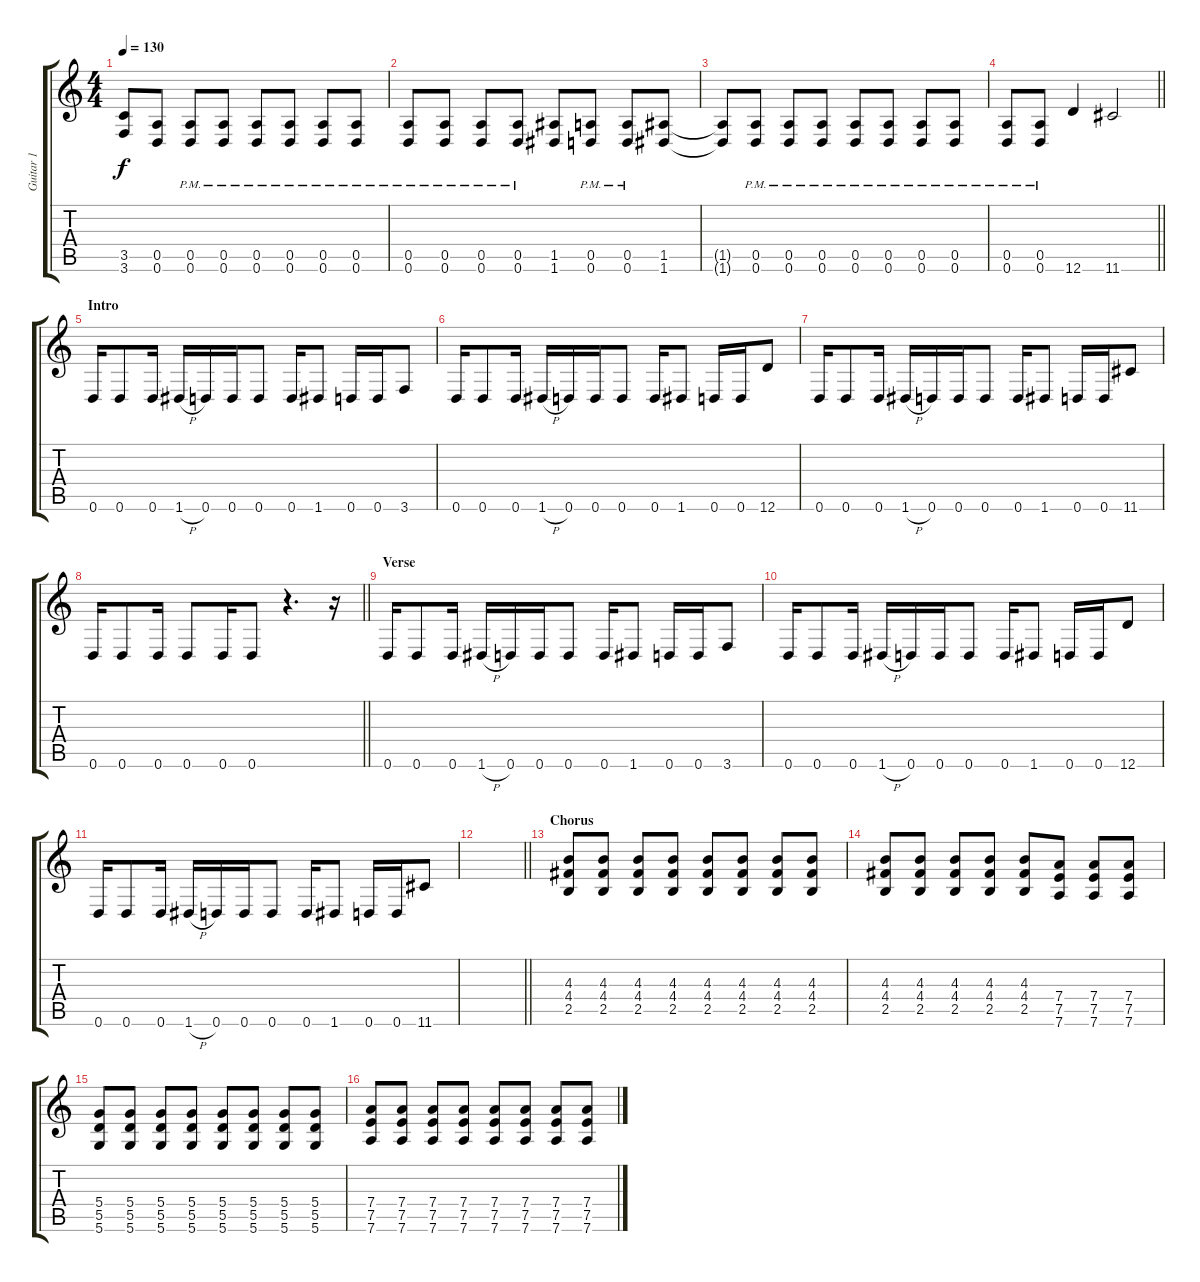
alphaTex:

\track ("Guitar 1" "Guitar 1") {instrument distortionguitar}
\staff {score tabs}
\tuning (E4 B3 G3 D3 A2 D2) {hide}
\ts (4 4)
\tempo 130
\clef g2
\ks c
(3.5{t} 3.6{t}).8{dy f} (0.5 0.6).8 (0.5{pm} 0.6{pm}).8 (0.5{pm} 0.6{pm}).8 (0.5{pm} 0.6{pm}).8 (0.5{pm} 0.6{pm}).8 (0.5{pm} 0.6{pm}).8 (0.5{pm} 0.6{pm}).8 |
(0.5{pm} 0.6{pm}).8 (0.5{pm} 0.6{pm}).8 (0.5{pm} 0.6{pm}).8 (0.5{pm} 0.6{pm}).8 (1.5 1.6).8 (0.5{pm} 0.6{pm}).8 (0.5{pm} 0.6{pm}).8 (1.5 1.6).8 |
(1.5{t} 1.6{t}).8 (0.5{pm} 0.6{pm}).8 (0.5{pm} 0.6{pm}).8 (0.5{pm} 0.6{pm}).8 (0.5{pm} 0.6{pm}).8 (0.5{pm} 0.6{pm}).8 (0.5{pm} 0.6{pm}).8 (0.5{pm} 0.6{pm}).8 |
\barLineRight lightlight
(0.5{pm} 0.6{pm}).8 (0.5{pm} 0.6{pm}).8 12.6.4 11.6.2 |
\section ("" "Intro")
0.6.16 0.6.8 0.6.16 1.6{h}.16 0.6.16 0.6.16 0.6.8 0.6.16 1.6.8 0.6.16 0.6.16 3.6.8 |
0.6.16 0.6.8 0.6.16 1.6{h}.16 0.6.16 0.6.16 0.6.8 0.6.16 1.6.8 0.6.16 0.6.16 12.6.8 |
0.6.16 0.6.8 0.6.16 1.6{h}.16 0.6.16 0.6.16 0.6.8 0.6.16 1.6.8 0.6.16 0.6.16 11.6.8 |
\barLineRight lightlight
0.6.16 0.6.8 0.6.16 0.6.8 0.6.16 0.6.8 r.4{d} r.16 |
\section ("" "Verse")
0.6.16 0.6.8 0.6.16 1.6{h}.16 0.6.16 0.6.16 0.6.8 0.6.16 1.6.8 0.6.16 0.6.16 3.6.8 |
0.6.16 0.6.8 0.6.16 1.6{h}.16 0.6.16 0.6.16 0.6.8 0.6.16 1.6.8 0.6.16 0.6.16 12.6.8 |
0.6.16 0.6.8 0.6.16 1.6{h}.16 0.6.16 0.6.16 0.6.8 0.6.16 1.6.8 0.6.16 0.6.16 11.6.8 |
\barLineRight lightlight
|
\section ("" "Chorus")
(4.3 4.4 2.5).8 (4.3 4.4 2.5).8 (4.3 4.4 2.5).8 (4.3 4.4 2.5).8 (4.3 4.4 2.5).8 (4.3 4.4 2.5).8 (4.3 4.4 2.5).8 (4.3 4.4 2.5).8 |
(4.3 4.4 2.5).8 (4.3 4.4 2.5).8 (4.3 4.4 2.5).8 (4.3 4.4 2.5).8 (4.3 4.4 2.5).8 (7.4 7.5 7.6).8 (7.4 7.5 7.6).8 (7.4 7.5 7.6).8 |
(5.4 5.5 5.6).8 (5.4 5.5 5.6).8 (5.4 5.5 5.6).8 (5.4 5.5 5.6).8 (5.4 5.5 5.6).8 (5.4 5.5 5.6).8 (5.4 5.5 5.6).8 (5.4 5.5 5.6).8 |
(7.4 7.5 7.6).8 (7.4 7.5 7.6).8 (7.4 7.5 7.6).8 (7.4 7.5 7.6).8 (7.4 7.5 7.6).8 (7.4 7.5 7.6).8 (7.4 7.5 7.6).8 (7.4 7.5 7.6).8
